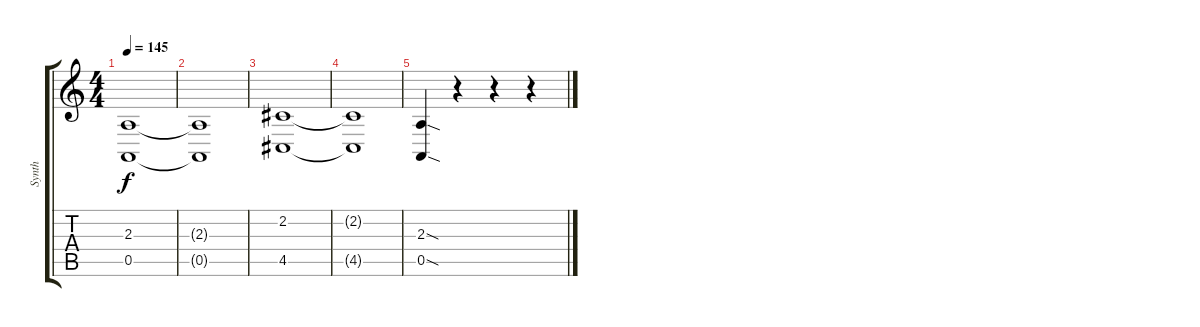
\track ("Synth" "Synth") {instrument stringensemble1}
\staff {score tabs}
\tuning (E4 B3 G3 D3 A2 E2) {hide}
\ts (4 4)
\tempo 145
\clef g2
\ks c
(2.3 0.5).1{dy f} |
(2.3{t} 0.5{t}).1 |
(2.2 4.5).1 |
(2.2{t} 4.5{t}).1 |
(2.3{sod} 0.5{sod}).4 r.4 r.4 r.4
